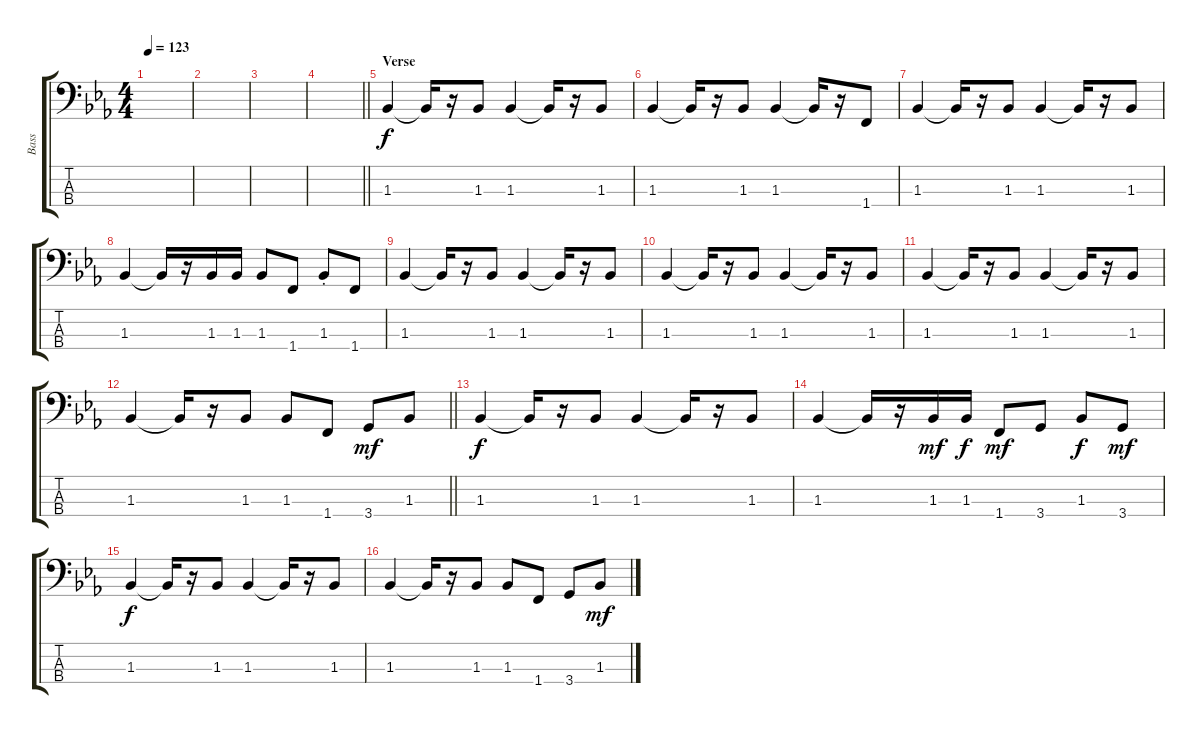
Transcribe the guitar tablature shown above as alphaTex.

\track ("Bass" "Bass") {instrument electricbassfinger}
\staff {score tabs}
\tuning (G2 D2 A1 E1) {hide}
\ts (4 4)
\tempo 123
\clef f4
\ks eb
|
|
|
\barLineRight lightlight
|
\section ("" "Verse")
1.3.4 1.3{t}.16 r.16 1.3.8 1.3.4 1.3{t}.16 r.16 1.3.8 |
1.3.4 1.3{t}.16 r.16 1.3.8 1.3.4 1.3{t}.16 r.16 1.4.8 |
1.3.4 1.3{t}.16 r.16 1.3.8 1.3.4 1.3{t}.16 r.16 1.3.8 |
1.3.4 1.3{t}.16 r.16 1.3.16 1.3.16 1.3.8 1.4.8 1.3{st}.8 1.4.8 |
1.3.4 1.3{t}.16 r.16 1.3.8 1.3.4 1.3{t}.16 r.16 1.3.8 |
1.3.4 1.3{t}.16 r.16 1.3.8 1.3.4 1.3{t}.16 r.16 1.3.8 |
1.3.4 1.3{t}.16 r.16 1.3.8 1.3.4 1.3{t}.16 r.16 1.3.8 |
\barLineRight lightlight
1.3.4 1.3{t}.16 r.16 1.3.8 1.3.8 1.4.8 3.4.8{dy mf} 1.3.8 |
1.3.4{dy f} 1.3{t}.16 r.16 1.3.8 1.3.4 1.3{t}.16 r.16 1.3.8 |
1.3.4 1.3{t}.16 r.16 1.3.16{dy mf} 1.3.16{dy f} 1.4.8{dy mf} 3.4.8 1.3.8{dy f} 3.4.8{dy mf} |
1.3.4{dy f} 1.3{t}.16 r.16 1.3.8 1.3.4 1.3{t}.16 r.16 1.3.8 |
1.3.4 1.3{t}.16 r.16 1.3.8 1.3.8 1.4.8 3.4.8 1.3.8{dy mf}
